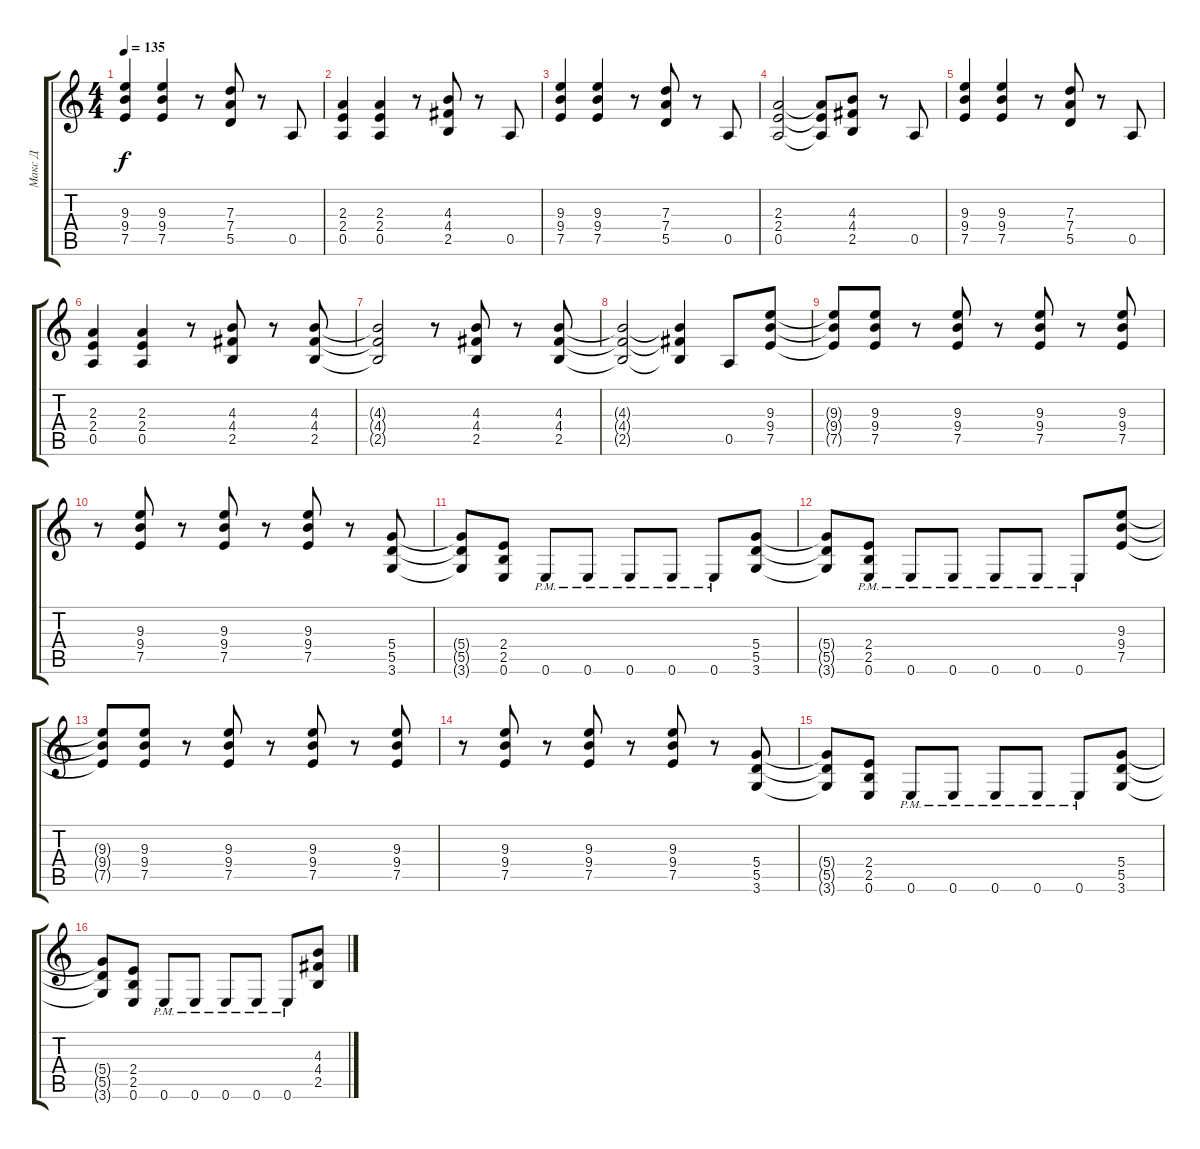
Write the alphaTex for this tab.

\track ("Макс Д" "Макс Д") {instrument overdrivenguitar}
\staff {score tabs}
\tuning (E4 B3 G3 D3 A2 E2) {hide}
\ts (4 4)
\tempo 135
\clef g2
\ks c
(9.3 9.4 7.5).4{dy f} (9.3 9.4 7.5).4 r.8 (7.3 7.4 5.5).8 r.8 0.5.8 |
(2.3 2.4 0.5).4 (2.3 2.4 0.5).4 r.8 (4.3 4.4 2.5).8 r.8 0.5.8 |
(9.3 9.4 7.5).4 (9.3 9.4 7.5).4 r.8 (7.3 7.4 5.5).8 r.8 0.5.8 |
(2.3 2.4 0.5).2 (2.3{t} 2.4{t} 0.5{t}).8 (4.3 4.4 2.5).8 r.8 0.5.8 |
(9.3 9.4 7.5).4 (9.3 9.4 7.5).4 r.8 (7.3 7.4 5.5).8 r.8 0.5.8 |
(2.3 2.4 0.5).4 (2.3 2.4 0.5).4 r.8 (4.3 4.4 2.5).8 r.8 (4.3 4.4 2.5).8 |
(4.3{t} 4.4{t} 2.5{t}).2 r.8 (4.3 4.4 2.5).8 r.8 (4.3 4.4 2.5).8 |
(4.3{t} 4.4{t} 2.5{t}).2 (4.3{t} 4.4{t} 2.5{t}).4 0.5.8 (9.3 9.4 7.5).8 |
(9.3{t} 9.4{t} 7.5{t}).8 (9.3 9.4 7.5).8 r.8 (9.3 9.4 7.5).8 r.8 (9.3 9.4 7.5).8 r.8 (9.3 9.4 7.5).8 |
r.8 (9.3 9.4 7.5).8 r.8 (9.3 9.4 7.5).8 r.8 (9.3 9.4 7.5).8 r.8 (5.4 5.5 3.6).8 |
(5.4{t} 5.5{t} 3.6{t}).8 (2.4 2.5 0.6).8 0.6{pm}.8 0.6{pm}.8 0.6{pm}.8 0.6{pm}.8 0.6{pm}.8 (5.4 5.5 3.6).8 |
(5.4{t} 5.5{t} 3.6{t}).8 (2.4 2.5{pm} 0.6).8 0.6{pm}.8 0.6{pm}.8 0.6{pm}.8 0.6{pm}.8 0.6{pm}.8 (9.3 9.4 7.5).8 |
(9.3{t} 9.4{t} 7.5{t}).8 (9.3 9.4 7.5).8 r.8 (9.3 9.4 7.5).8 r.8 (9.3 9.4 7.5).8 r.8 (9.3 9.4 7.5).8 |
r.8 (9.3 9.4 7.5).8 r.8 (9.3 9.4 7.5).8 r.8 (9.3 9.4 7.5).8 r.8 (5.4 5.5 3.6).8 |
(5.4{t} 5.5{t} 3.6{t}).8 (2.4 2.5 0.6).8 0.6{pm}.8 0.6{pm}.8 0.6{pm}.8 0.6{pm}.8 0.6{pm}.8 (5.4 5.5 3.6).8 |
(5.4{t} 5.5{t} 3.6{t}).8 (2.4 2.5 0.6).8 0.6{pm}.8 0.6{pm}.8 0.6{pm}.8 0.6{pm}.8 0.6{pm}.8 (4.3 4.4 2.5).8
